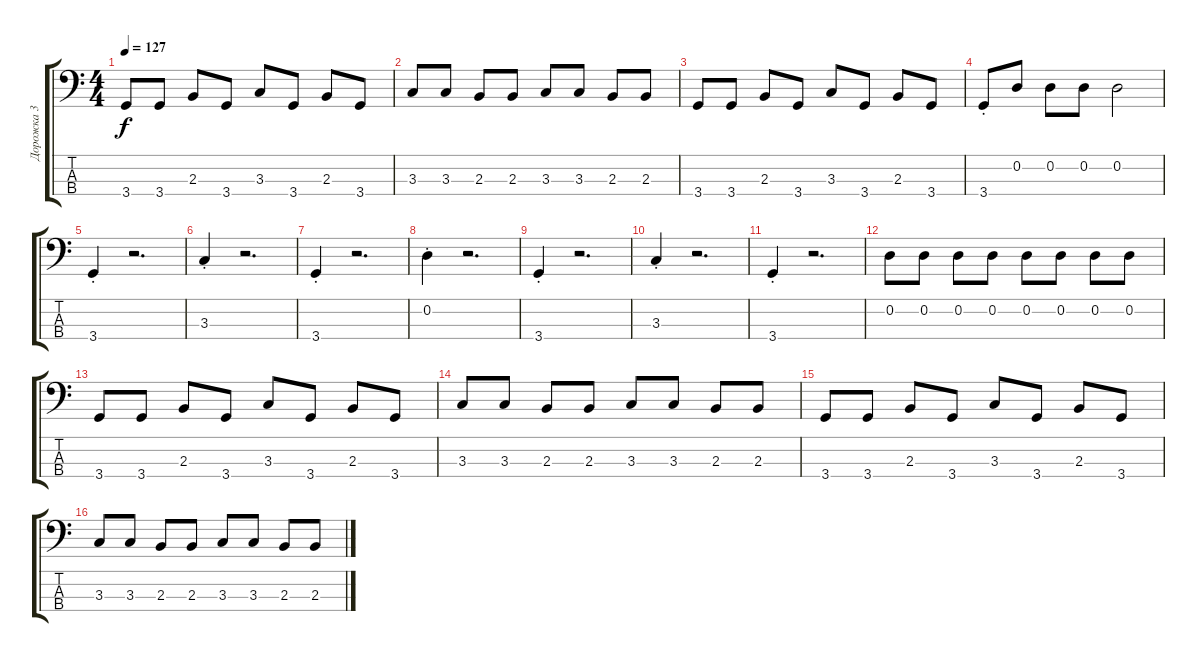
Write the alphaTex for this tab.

\track ("Дорожка 3" "Дорожка 3") {instrument electricbassfinger}
\staff {score tabs}
\tuning (G2 D2 A1 E1) {hide}
\ts (4 4)
\tempo 127
\clef f4
\ks c
3.4.8{dy f} 3.4.8 2.3.8 3.4.8 3.3.8 3.4.8 2.3.8 3.4.8 |
3.3.8 3.3.8 2.3.8 2.3.8 3.3.8 3.3.8 2.3.8 2.3.8 |
3.4.8 3.4.8 2.3.8 3.4.8 3.3.8 3.4.8 2.3.8 3.4.8 |
3.4{st}.8 0.2.8 0.2.8 0.2.8 0.2.2 |
3.4{st}.4 r.2{d} |
3.3{st}.4 r.2{d} |
3.4{st}.4 r.2{d} |
0.2{st}.4 r.2{d} |
3.4{st}.4 r.2{d} |
3.3{st}.4 r.2{d} |
3.4{st}.4 r.2{d} |
0.2.8 0.2.8 0.2.8 0.2.8 0.2.8 0.2.8 0.2.8 0.2.8 |
3.4.8 3.4.8 2.3.8 3.4.8 3.3.8 3.4.8 2.3.8 3.4.8 |
3.3.8 3.3.8 2.3.8 2.3.8 3.3.8 3.3.8 2.3.8 2.3.8 |
3.4.8 3.4.8 2.3.8 3.4.8 3.3.8 3.4.8 2.3.8 3.4.8 |
3.3.8 3.3.8 2.3.8 2.3.8 3.3.8 3.3.8 2.3.8 2.3.8
